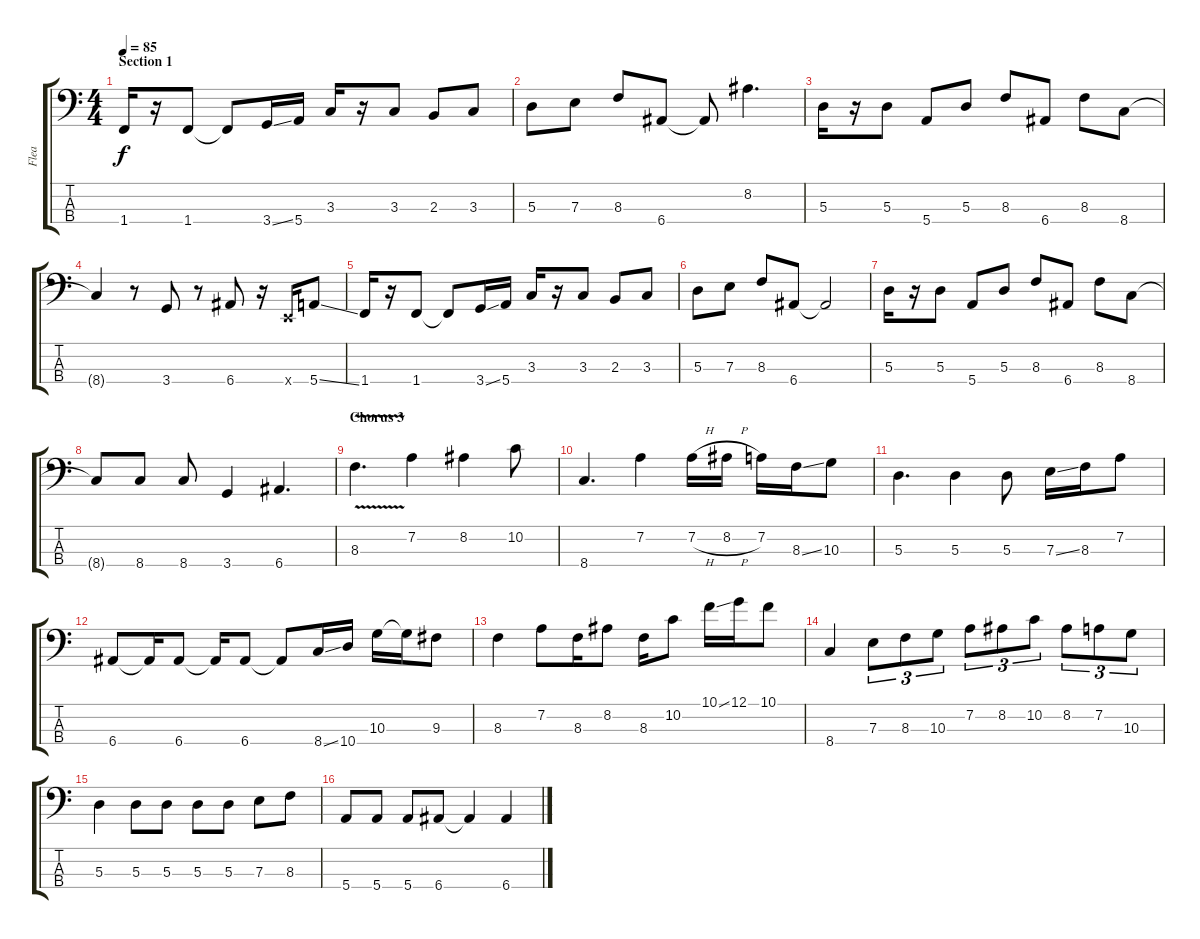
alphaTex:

\track ("Flea" "Flea") {instrument electricbassfinger}
\staff {score tabs}
\tuning (G2 D2 A1 E1) {hide}
\ts (4 4)
\section ("" "Section 1")
\tempo 85
\clef f4
\ks c
1.4.16{dy f} r.16 1.4.8 1.4{t}.8 3.4{ss}.16 5.4.16 3.3.16 r.16 3.3.8 2.3.8 3.3.8 |
5.3.8 7.3.8 8.3.8 6.4.8 6.4{t}.8 8.2.4{d} |
5.3.16 r.16 5.3.8 5.4.8 5.3.8 8.3.8 6.4.8 8.3.8 8.4.8 |
8.4{t}.4 r.8 3.4.8 r.8 6.4.8 r.16 0.4{x}.16 5.4{ss}.8 |
1.4.16 r.16 1.4.8 1.4{t}.8 3.4{ss}.16 5.4.16 3.3.16 r.16 3.3.8 2.3.8 3.3.8 |
5.3.8 7.3.8 8.3.8 6.4.8 6.4{t}.2 |
5.3.16 r.16 5.3.8 5.4.8 5.3.8 8.3.8 6.4.8 8.3.8 8.4.8 |
8.4{t}.8 8.4.8 8.4.8 3.4.4 6.4.4{d} |
\section ("" "Chorus 3")
8.3{v}.4{d} 7.2.4 8.2.4 10.2.8 |
8.4.4{d} 7.2.4 7.2{h}.16 8.2{h}.16 7.2.16 8.3{ss}.16 10.3.8 |
5.3.4{d} 5.3.4 5.3.8 7.3{ss}.16 8.3.16 7.2.8 |
6.4.8 6.4{t}.16 6.4.8 6.4{t}.16 6.4.8 6.4{t}.8 8.4{ss}.16 10.4.16 10.3.16 10.3{t}.16 9.3.8 |
8.3.4 7.2.8 8.3.16 8.2.8 8.3.16 10.2.8 10.1{ss}.16 12.1.16 10.1.8 |
8.4.4 7.3.8{tu (3 2)} 8.3.8{tu (3 2)} 10.3.8{tu (3 2)} 7.2.8{tu (3 2)} 8.2.8{tu (3 2)} 10.2.8{tu (3 2)} 8.2.8{tu (3 2)} 7.2.8{tu (3 2)} 10.3.8{tu (3 2)} |
5.3.4 5.3.8 5.3.8 5.3.8 5.3.8 7.3.8 8.3.8 |
5.4.8 5.4.8 5.4.8 6.4.8 6.4{t}.4 6.4.4
